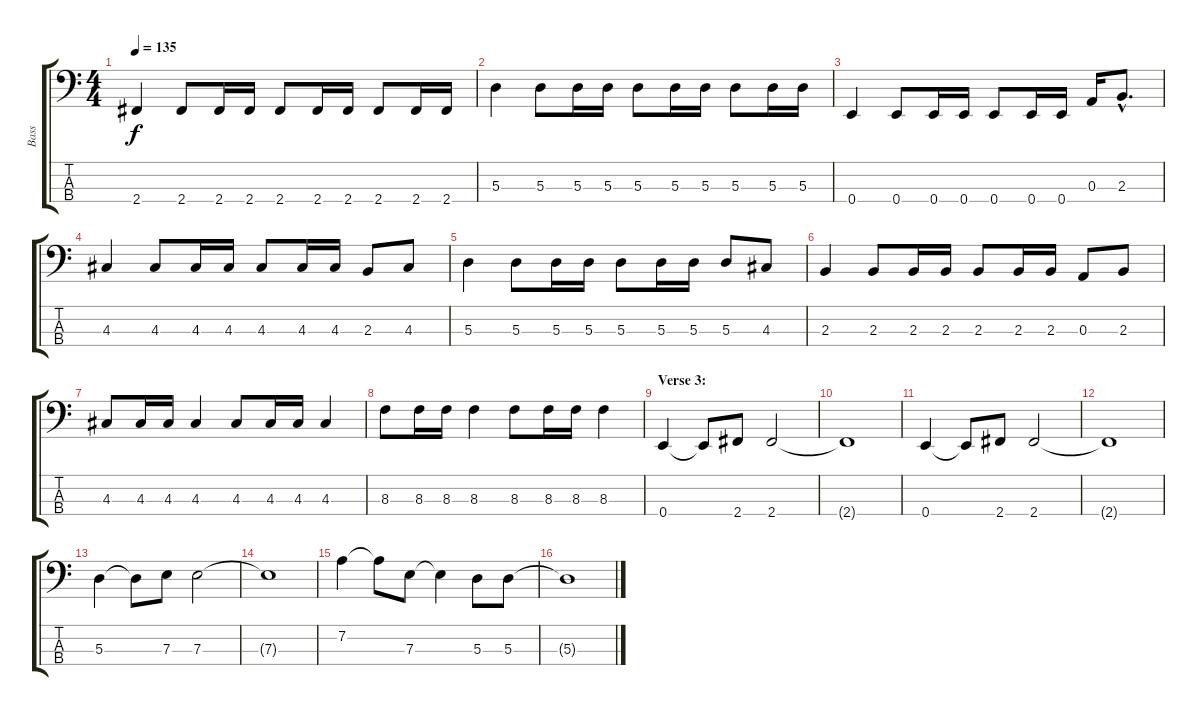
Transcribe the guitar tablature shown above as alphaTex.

\track ("Bass" "Bass") {instrument electricbasspick}
\staff {score tabs}
\tuning (G2 D2 A1 E1) {hide}
\ts (4 4)
\tempo 135
\clef f4
\ks c
2.4.4{dy f} 2.4.8 2.4.16 2.4.16 2.4.8 2.4.16 2.4.16 2.4.8 2.4.16 2.4.16 |
5.3.4 5.3.8 5.3.16 5.3.16 5.3.8 5.3.16 5.3.16 5.3.8 5.3.16 5.3.16 |
0.4.4 0.4.8 0.4.16 0.4.16 0.4.8 0.4.16 0.4.16 0.3.16 2.3{hac}.8{d} |
4.3.4 4.3.8 4.3.16 4.3.16 4.3.8 4.3.16 4.3.16 2.3.8 4.3.8 |
5.3.4 5.3.8 5.3.16 5.3.16 5.3.8 5.3.16 5.3.16 5.3.8 4.3.8 |
2.3.4 2.3.8 2.3.16 2.3.16 2.3.8 2.3.16 2.3.16 0.3.8 2.3.8 |
4.3.8 4.3.16 4.3.16 4.3.4 4.3.8 4.3.16 4.3.16 4.3.4 |
8.3.8 8.3.16 8.3.16 8.3.4 8.3.8 8.3.16 8.3.16 8.3.4 |
\section ("" "Verse 3:")
0.4.4 0.4{t}.8 2.4.8 2.4.2 |
2.4{t}.1 |
0.4.4 0.4{t}.8 2.4.8 2.4.2 |
2.4{t}.1 |
5.3.4 5.3{t}.8 7.3.8 7.3.2 |
7.3{t}.1 |
7.2.4 7.2{t}.8 7.3.8 7.3{t}.4 5.3.8 5.3.8 |
5.3{t}.1
